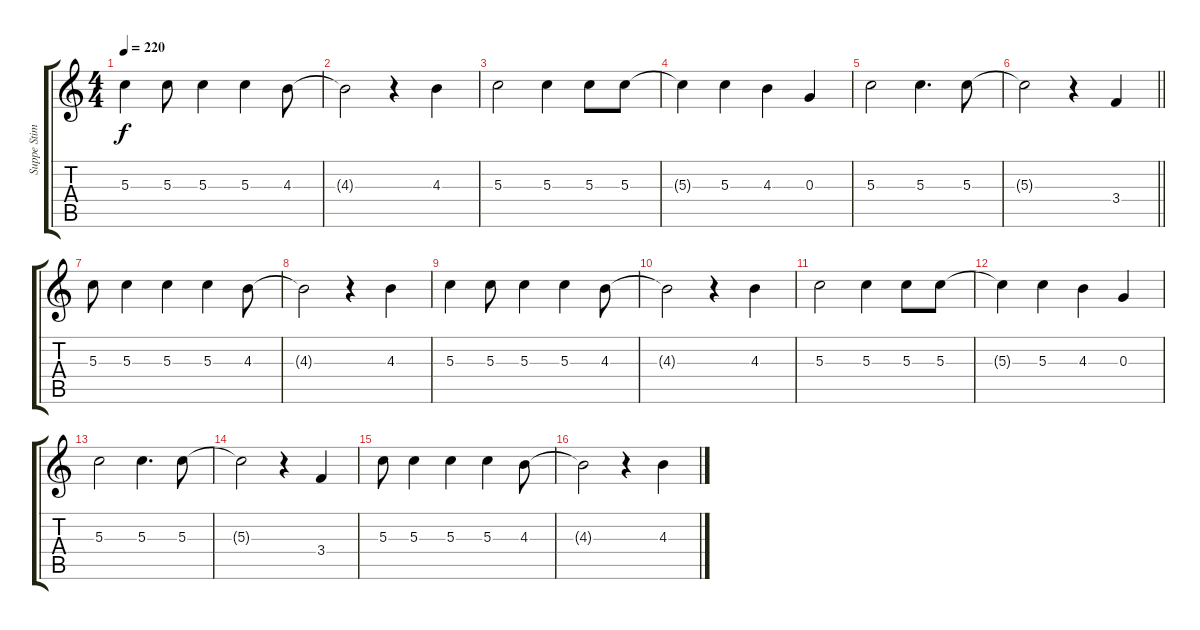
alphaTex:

\track ("Suppe Stimme" "Suppe Stim") {instrument overdrivenguitar}
\staff {score tabs}
\tuning (E4 B3 G3 D3 A2 E2) {hide}
\ts (4 4)
\tempo 220
\clef g2
\ks c
5.3.4{dy f} 5.3.8 5.3.4 5.3.4 4.3.8 |
4.3{t}.2 r.4 4.3.4 |
5.3.2 5.3.4 5.3.8 5.3.8 |
5.3{t}.4 5.3.4 4.3.4 0.3.4 |
5.3.2 5.3.4{d} 5.3.8 |
\barLineRight lightlight
5.3{t}.2 r.4 3.4.4 |
5.3.8 5.3.4 5.3.4 5.3.4 4.3.8 |
4.3{t}.2 r.4 4.3.4 |
5.3.4 5.3.8 5.3.4 5.3.4 4.3.8 |
4.3{t}.2 r.4 4.3.4 |
5.3.2 5.3.4 5.3.8 5.3.8 |
5.3{t}.4 5.3.4 4.3.4 0.3.4 |
5.3.2 5.3.4{d} 5.3.8 |
5.3{t}.2 r.4 3.4.4 |
5.3.8 5.3.4 5.3.4 5.3.4 4.3.8 |
4.3{t}.2 r.4 4.3.4
